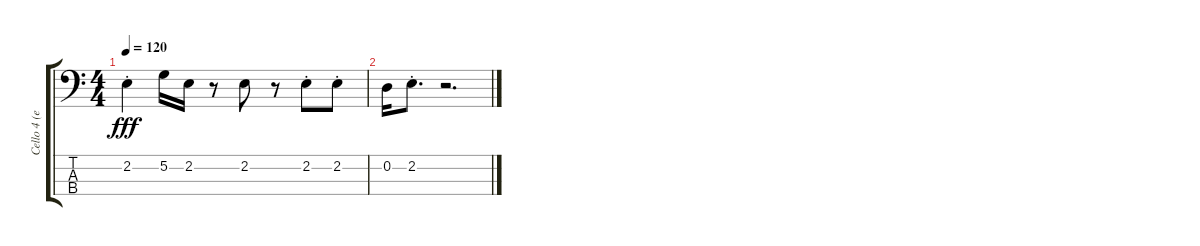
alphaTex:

\track ("Cello 4 (extra)" "Cello 4 (e") {instrument contrabass}
\staff {score tabs}
\tuning (A2 D2 G1 C1) {hide}
\ts (4 4)
\tempo 120
\clef f4
\ks c
2.2{st}.4{dy fff} 5.2.16 2.2.16 r.8 2.2.8 r.8 2.2{st}.8 2.2{st}.8 |
0.2.16 2.2{st}.8{d} r.2{d}
